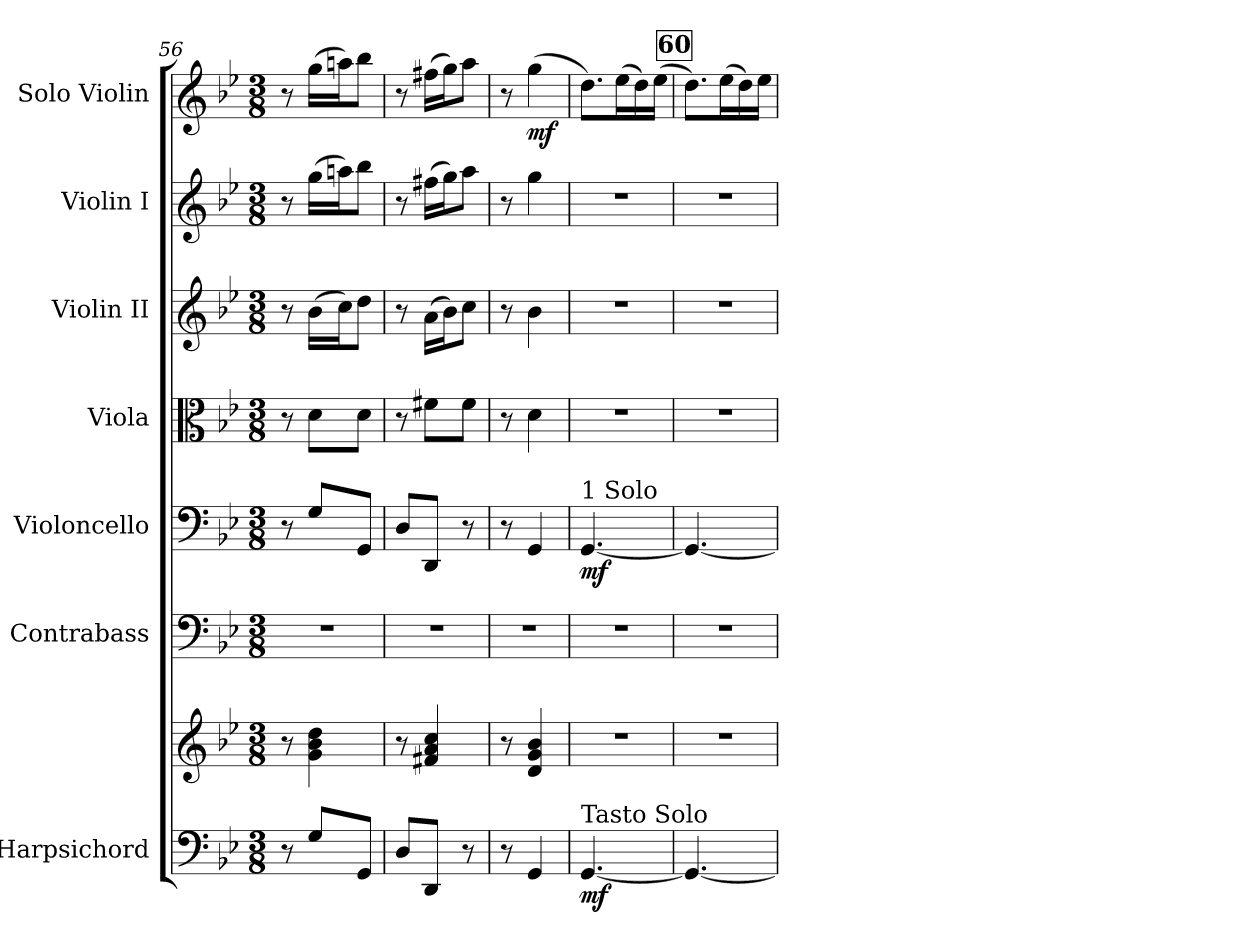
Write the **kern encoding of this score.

**kern	**kern	**dynam	**kern	**kern	**dynam	**kern	**kern	**kern	**kern	**dynam
*part7	*part7	*part7	*part6	*part5	*part5	*part4	*part3	*part2	*part1	*part1
*staff8	*staff7	*staff7/8	*staff6	*staff5	*staff5	*staff4	*staff3	*staff2	*staff1	*staff1
*I"Harpsichord	*	*	*I"Contrabass	*I"Violoncello	*	*I"Viola	*I"Violin II	*I"Violin I	*I"Solo Violin	*
*I'Hch.	*	*	*I'Cb.	*I'Vc.	*	*I'Vla.	*I'Vln. II	*I'Vln. I	*I'Vln.	*
*clefF4	*clefG2	*	*clefF4	*clefF4	*	*clefC3	*clefG2	*clefG2	*clefG2	*
*	*	*	*ITrd7c12	*	*	*	*	*	*	*
*k[b-e-]	*k[b-e-]	*	*k[b-e-]	*k[b-e-]	*	*k[b-e-]	*k[b-e-]	*k[b-e-]	*k[b-e-]	*
*M3/8	*M3/8	*	*M3/8	*M3/8	*	*M3/8	*M3/8	*M3/8	*M3/8	*
=56	=56	=56	=56	=56	=56	=56	=56	=56	=56	=56
8r	8r	.	4.r	8r	.	8r	8r	8r	8r	.
8G/L	4g\ 4b-\ 4dd\	.	.	8G/L	.	8d\L	(>16b-\LL	(>16gg\LL	(>16gg\LL	.
.	.	.	.	.	.	.	16cc\J)	16aan\J)	16aan\J)	.
8GG/J	.	.	.	8GG/J	.	8d\J	8dd\J	8bb-\J	8bb-\J	.
=57	=57	=57	=57	=57	=57	=57	=57	=57	=57	=57
8D/L	8r	.	4.r	8D/L	.	8r	8r	8r	8r	.
8DD/J	4f#X/ 4a/ 4cc/	.	.	8DD/J	.	8f#X\L	(>16a\LL	(>16ff#X\LL	(>16ff#X\LL	.
.	.	.	.	.	.	.	16b-\J)	16gg\J)	16gg\J)	.
8r	.	.	.	8r	.	8f#\J	8cc\J	8aa\J	8aa\J	.
=58	=58	=58	=58	=58	=58	=58	=58	=58	=58	=58
8r	8r	.	4.r	8r	.	8r	8r	8r	8r	.
!	!	!	!	!	!	!	!	!	!	!LO:DY:b
4GG/	4d/ 4g/ 4b-/	.	.	4GG/	.	4d\	4b-\	4gg\	(>4gg\	mf
=59	=59	=59	=59	=59	=59	=59	=59	=59	=59	=59
!	!	!	!	!LO:TX:a:t=1 Solo	!	!	!	!	!	!
!LO:TX:a:t=Tasto Solo	!	!	!	!	!	!	!	!	!	!
!	!	!LO:DY:b=2	!	!	!LO:DY:b	!	!	!	!	!
[4.GG/	4.r	mf	4.r	[4.GG/	mf	4.r	4.r	4.r	8.dd\L)	.
.	.	.	.	.	.	.	.	.	(>16ee-\L	.
.	.	.	.	.	.	.	.	.	16dd\)	.
.	.	.	.	.	.	.	.	.	(>16ee-\JJ	.
!!LO:REH:place=s1:a:B:fs=14:t=60
=60	=60	=60	=60	=60	=60	=60	=60	=60	=60	=60
4.GG/_	4.r	.	4.r	4.GG/_	.	4.r	4.r	4.r	8.dd\L)	.
.	.	.	.	.	.	.	.	.	(>16ee-\L	.
.	.	.	.	.	.	.	.	.	16dd\)	.
.	.	.	.	.	.	.	.	.	16ee-\JJ	.
=	=	=	=	=	=	=	=	=	=	=
*-	*-	*-	*-	*-	*-	*-	*-	*-	*-	*-
